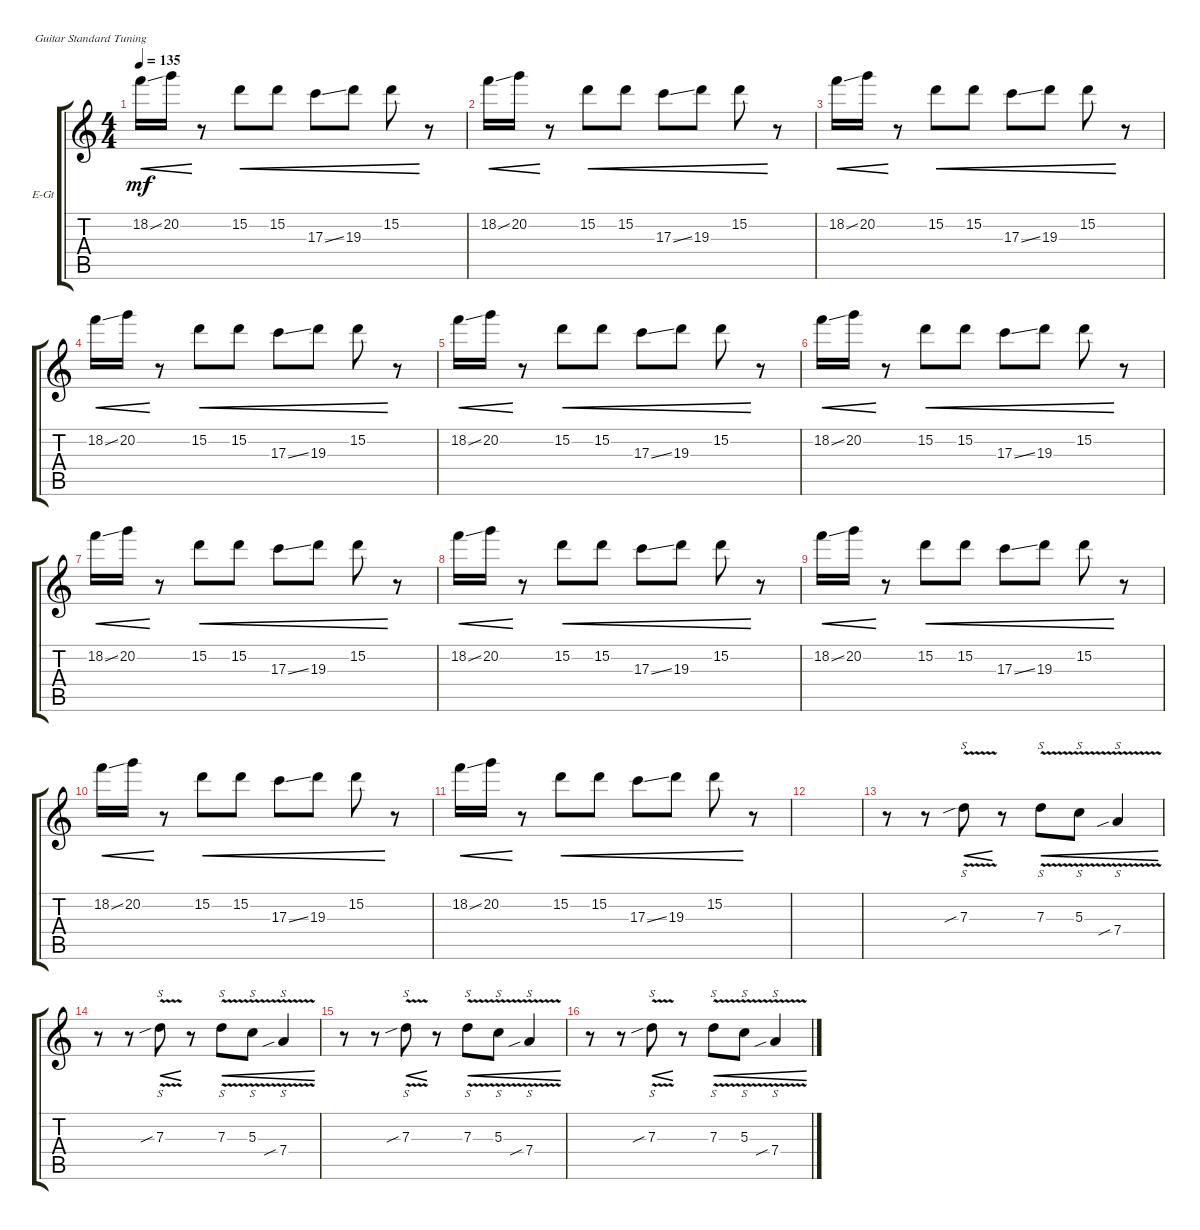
\defaultSystemsLayout 4
\bracketExtendMode groupsimilarinstruments
\firstSystemTrackNameOrientation horizontal
\otherSystemsTrackNameOrientation horizontal
\track ("Electric Guitar" "E-Gt") {instrument electricguitarclean}
\staff {score tabs}
\tuning (E4 B3 G3 D3 A2 E2)
\ts (4 4)
\tempo 135
\clef g2
\ks c
18.2{ss}.16{cre dy mf instrument electricguitarclean} 20.2.16{cre} r.8 15.2.8{cre} 15.2.8{cre} 17.3{ss}.8{cre} 19.3.8{cre} 15.2.8{cre} r.8 |
18.2{ss}.16{cre} 20.2.16{cre} r.8 15.2.8{cre} 15.2.8{cre} 17.3{ss}.8{cre} 19.3.8{cre} 15.2.8{cre} r.8 |
18.2{ss}.16{cre} 20.2.16{cre} r.8 15.2.8{cre} 15.2.8{cre} 17.3{ss}.8{cre} 19.3.8{cre} 15.2.8{cre} r.8 |
18.2{ss}.16{cre} 20.2.16{cre} r.8 15.2.8{cre} 15.2.8{cre} 17.3{ss}.8{cre} 19.3.8{cre} 15.2.8{cre} r.8 |
18.2{ss}.16{cre} 20.2.16{cre} r.8 15.2.8{cre} 15.2.8{cre} 17.3{ss}.8{cre} 19.3.8{cre} 15.2.8{cre} r.8 |
18.2{ss}.16{cre} 20.2.16{cre} r.8 15.2.8{cre} 15.2.8{cre} 17.3{ss}.8{cre} 19.3.8{cre} 15.2.8{cre} r.8 |
18.2{ss}.16{cre} 20.2.16{cre} r.8 15.2.8{cre} 15.2.8{cre} 17.3{ss}.8{cre} 19.3.8{cre} 15.2.8{cre} r.8 |
18.2{ss}.16{cre} 20.2.16{cre} r.8 15.2.8{cre} 15.2.8{cre} 17.3{ss}.8{cre} 19.3.8{cre} 15.2.8{cre} r.8 |
18.2{ss}.16{cre} 20.2.16{cre} r.8 15.2.8{cre} 15.2.8{cre} 17.3{ss}.8{cre} 19.3.8{cre} 15.2.8{cre} r.8 |
18.2{ss}.16{cre} 20.2.16{cre} r.8 15.2.8{cre} 15.2.8{cre} 17.3{ss}.8{cre} 19.3.8{cre} 15.2.8{cre} r.8 |
18.2{ss}.16{cre} 20.2.16{cre} r.8 15.2.8{cre} 15.2.8{cre} 17.3{ss}.8{cre} 19.3.8{cre} 15.2.8{cre} r.8 |
|
r.8 r.8 7.3{v sib}.8{s cre} r.8 7.3{v}.8{s cre} 5.3{v}.8{s cre} 7.4{v sib}.4{s cre} |
r.8 r.8 7.3{v sib}.8{s cre} r.8 7.3{v}.8{s cre} 5.3{v}.8{s cre} 7.4{v sib}.4{s cre} |
r.8 r.8 7.3{v sib}.8{s cre} r.8 7.3{v}.8{s cre} 5.3{v}.8{s cre} 7.4{v sib}.4{s cre} |
r.8 r.8 7.3{v sib}.8{s cre} r.8 7.3{v}.8{s cre} 5.3{v}.8{s cre} 7.4{v sib}.4{s cre}
